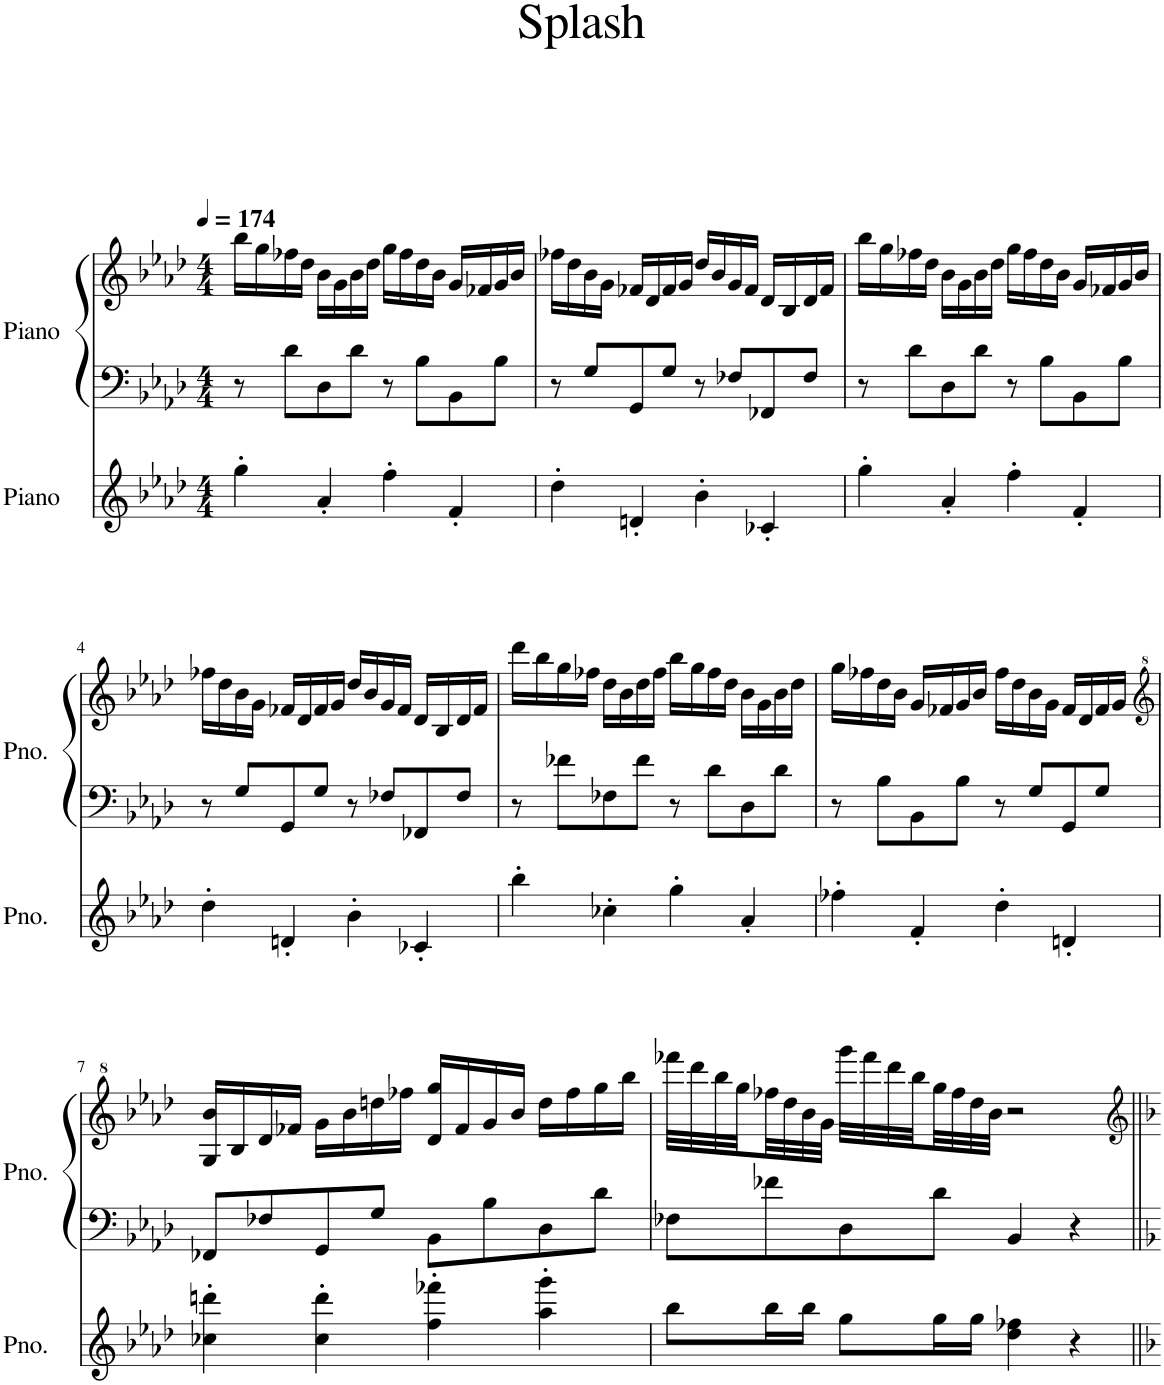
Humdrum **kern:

**kern	**kern	**kern
*part2	*part1	*part1
*staff3	*staff2	*staff1
*I"Piano	*I"Piano	*
*I'Pno.	*I'Pno.	*
*clefG2	*clefF4	*clefG2
*k[b-e-a-d-]	*k[b-e-a-d-]	*k[b-e-a-d-]
*M4/4	*M4/4	*M4/4
*MM174	*MM174	*MM174
=1	=1	=1
4gg'\	8r	16bb-\LL
.	.	16gg\
.	8d-\L	16ff-X\
.	.	16dd-\JJ
4a-'/	8D-\	16b-\LL
.	.	16g\
.	8d-\J	16b-\
.	.	16dd-\JJ
4ff'\	8r	16gg\LL
.	.	16ff-\
.	8B-\L	16dd-\
.	.	16b-\JJ
4f'/	8BB-\	16g/LL
.	.	16f-X/
.	8B-\J	16g/
.	.	16b-/JJ
=2	=2	=2
4dd-'\	8r	16ff-X\LL
.	.	16dd-\
.	8G/L	16b-\
.	.	16g\JJ
4dn'/	8GG/	16f-X/LL
.	.	16d-/
.	8G/J	16f-/
.	.	16g/JJ
4b-'\	8r	16dd-/LL
.	.	16b-/
.	8F-X/L	16g/
.	.	16f-/JJ
4c-X'/	8FF-X/	16d-/LL
.	.	16B-/
.	8F-/J	16d-/
.	.	16f-/JJ
=3	=3	=3
4gg'\	8r	16bb-\LL
.	.	16gg\
.	8d-\L	16ff-X\
.	.	16dd-\JJ
4a-'/	8D-\	16b-\LL
.	.	16g\
.	8d-\J	16b-\
.	.	16dd-\JJ
4ff'\	8r	16gg\LL
.	.	16ff-\
.	8B-\L	16dd-\
.	.	16b-\JJ
4f'/	8BB-\	16g/LL
.	.	16f-X/
.	8B-\J	16g/
.	.	16b-/JJ
!!LO:LB:g=z
=4	=4	=4
4dd-'\	8r	16ff-X\LL
.	.	16dd-\
.	8G/L	16b-\
.	.	16g\JJ
4dn'/	8GG/	16f-X/LL
.	.	16d-/
.	8G/J	16f-/
.	.	16g/JJ
4b-'\	8r	16dd-/LL
.	.	16b-/
.	8F-X/L	16g/
.	.	16f-/JJ
4c-X'/	8FF-X/	16d-/LL
.	.	16B-/
.	8F-/J	16d-/
.	.	16f-/JJ
=5	=5	=5
4bb-'\	8r	16ddd-\LL
.	.	16bb-\
.	8f-X\L	16gg\
.	.	16ff-X\JJ
4cc-X'\	8F-X\	16dd-\LL
.	.	16b-\
.	8f-\J	16dd-\
.	.	16ff-\JJ
4gg'\	8r	16bb-\LL
.	.	16gg\
.	8d-\L	16ff-\
.	.	16dd-\JJ
4a-'/	8D-\	16b-\LL
.	.	16g\
.	8d-\J	16b-\
.	.	16dd-\JJ
=6	=6	=6
4ff-X'\	8r	16gg\LL
.	.	16ff-X\
.	8B-\L	16dd-\
.	.	16b-\JJ
4f'/	8BB-\	16g/LL
.	.	16f-X/
.	8B-\J	16g/
.	.	16b-/JJ
4dd-'\	8r	16ff-\LL
.	.	16dd-\
.	8G/L	16b-\
.	.	16g\JJ
4dn'/	8GG/	16f-/LL
.	.	16d-/
.	8G/J	16f-/
.	.	16g/JJ
!!LO:LB:g=z
=7	=7	=7
*	*	*clefG^2
4cc-X\' 4dddn\'	8FF-X/L	16g/ 16bb-/LL
.	.	16b-/
.	8F-X/	16dd-/
.	.	16ff-X/JJ
4cc-\' 4ddd\'	8GG/	16gg\LL
.	.	16bb-\
.	8G/J	16dddn\
.	.	16fff-X\JJ
4ff\' 4fff-X\'	8BB-\L	16dd-/ 16ggg/LL
.	.	16ff-/
.	8B-\	16gg/
.	.	16bb-/JJ
4aa-\' 4ggg\'	8D-\	16ddd\LL
.	.	16fff-\
.	8d-\J	16ggg\
.	.	16bbb-\JJ
=8	=8	=8
8bb-\L	8F-X\L	32ffff-X\LLL
.	.	32dddd-\
.	.	32bbb-\
.	.	32ggg\
16bb-\L	8f-X\	32fff-X\
.	.	32ddd-\
16bb-\JJ	.	32bb-\
.	.	32gg\JJJ
8gg\L	8D-\	32gggg\LLL
.	.	32ffff-\
.	.	32dddd-\
.	.	32bbb-\
16gg\L	8d-\J	32ggg\
.	.	32fff-\
16gg\JJ	.	32ddd-\
.	.	32bb-\JJJ
4dd-\ 4ff-X\	4BB-/	2r
4r	4r	.
=||	=||	=||
*-	*-	*-
